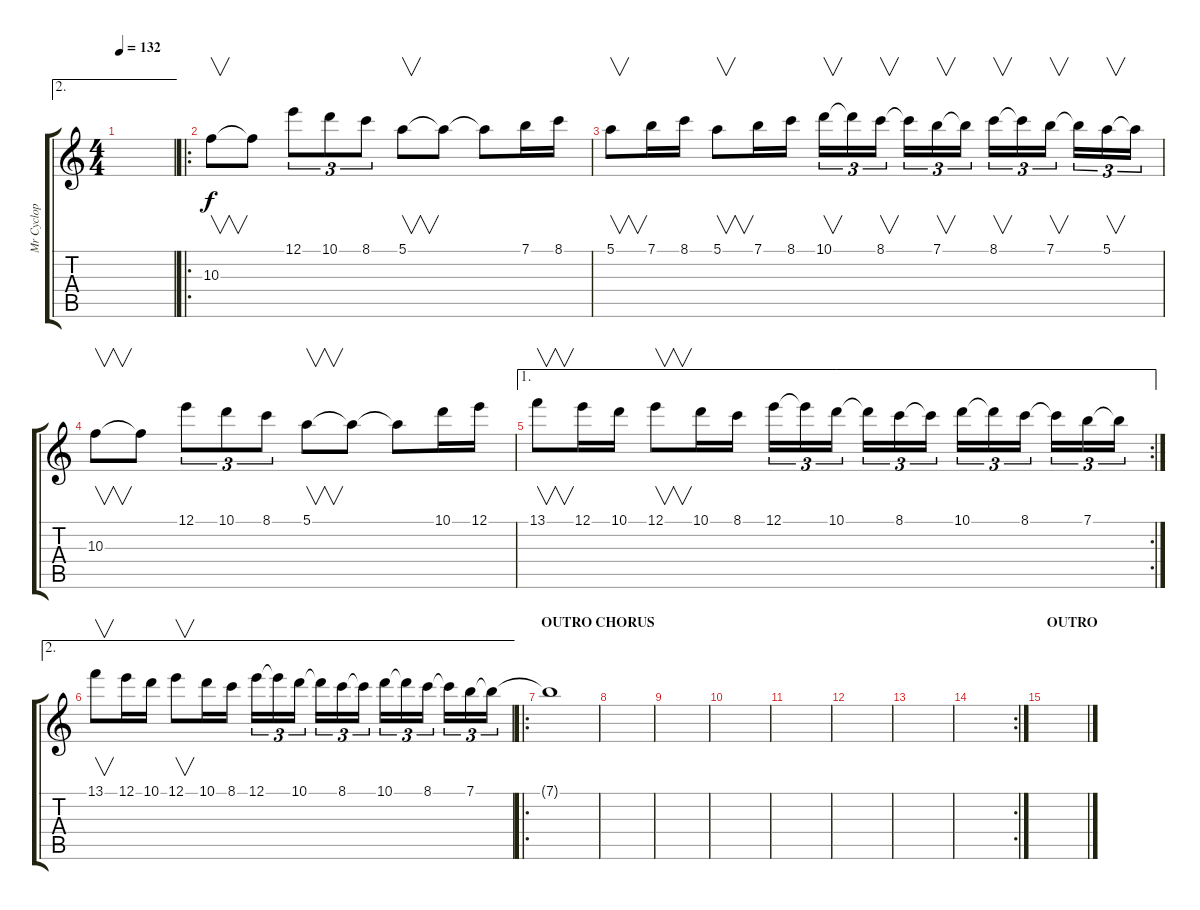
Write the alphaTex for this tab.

\track ("Mr Cyclop" "Mr Cyclop") {instrument distortionguitar}
\staff {score tabs}
\tuning (E4 B3 G3 D3 A2 D2) {hide}
\ae 2
\ts (4 4)
\tempo 132
\clef g2
\ks c
|
\ro
10.3.8{v instrument overdrivenguitar} 10.3{t}.8 12.1.8{tu (3 2)} 10.1.8{tu (3 2)} 8.1.8{tu (3 2)} 5.1.8{v} 5.1{t}.8 5.1{t}.8 7.1.16 8.1.16 |
5.1.8{v} 7.1.16 8.1.16 5.1.8{v} 7.1.16 8.1.16 10.1.16{v tu (3 2)} 10.1{t}.16{tu (3 2)} 8.1.16{v tu (3 2)} 8.1{t}.16{tu (3 2)} 7.1.16{v tu (3 2)} 7.1{t}.16{tu (3 2)} 8.1.16{v tu (3 2)} 8.1{t}.16{tu (3 2)} 7.1.16{v tu (3 2)} 7.1{t}.16{tu (3 2)} 5.1.16{v tu (3 2)} 5.1{t}.16{tu (3 2)} |
10.3.8{v} 10.3{t}.8 12.1.8{tu (3 2)} 10.1.8{tu (3 2)} 8.1.8{tu (3 2)} 5.1.8{v} 5.1{t}.8 5.1{t}.8 10.1.16 12.1.16 |
\ae 1
\rc 2
13.1.8{v} 12.1.16 10.1.16 12.1.8{v} 10.1.16 8.1.16 12.1.16{tu (3 2)} 12.1{t}.16{tu (3 2)} 10.1.16{tu (3 2)} 10.1{t}.16{tu (3 2)} 8.1.16{tu (3 2)} 8.1{t}.16{tu (3 2)} 10.1.16{tu (3 2)} 10.1{t}.16{tu (3 2)} 8.1.16{tu (3 2)} 8.1{t}.16{tu (3 2)} 7.1.16{tu (3 2)} 7.1{t}.16{tu (3 2)} |
\ae 2
13.1.8{v} 12.1.16 10.1.16 12.1.8{v} 10.1.16 8.1.16 12.1.16{tu (3 2)} 12.1{t}.16{tu (3 2)} 10.1.16{tu (3 2)} 10.1{t}.16{tu (3 2)} 8.1.16{tu (3 2)} 8.1{t}.16{tu (3 2)} 10.1.16{tu (3 2)} 10.1{t}.16{tu (3 2)} 8.1.16{tu (3 2)} 8.1{t}.16{tu (3 2)} 7.1.16{tu (3 2)} 7.1{t}.16{tu (3 2)} |
\ro
\section ("" "OUTRO CHORUS")
7.1{t}.1{volume 0} |
|
|
|
|
|
|
\rc 2
|
\section ("" "OUTRO")
